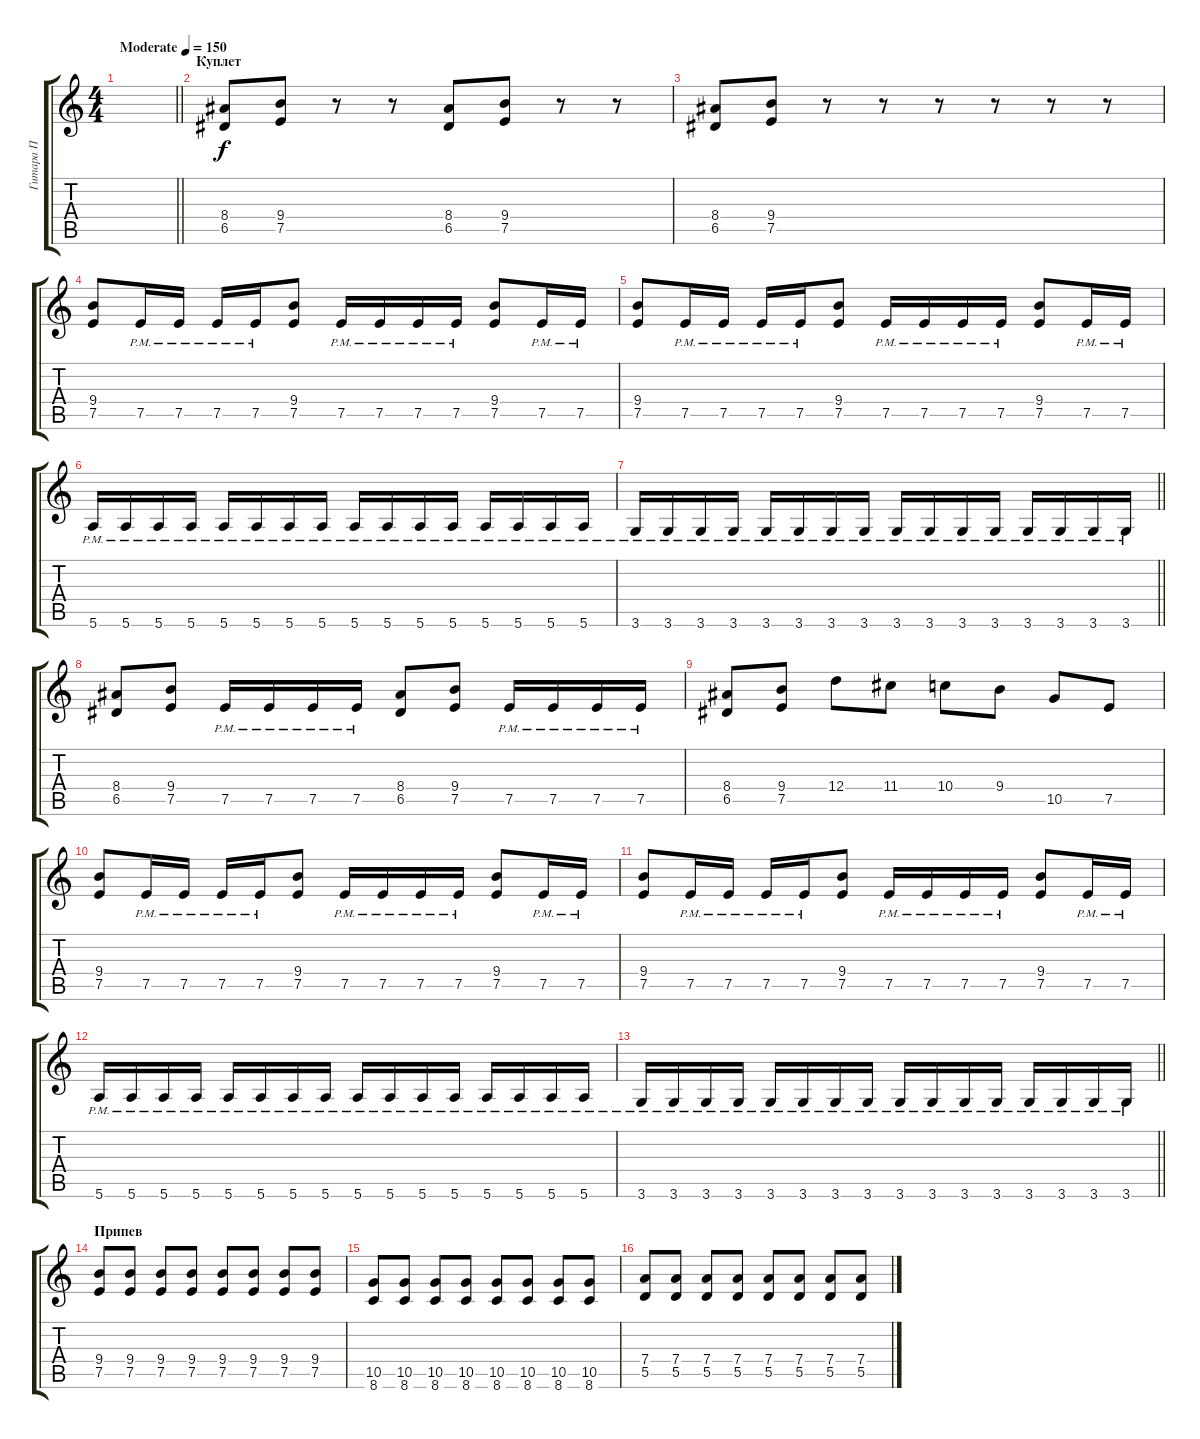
\track ("Гитара П" "Гитара П") {instrument distortionguitar}
\staff {score tabs}
\tuning (E4 B3 G3 D3 A2 E2) {hide}
\ts (4 4)
\tempo (150 "Moderate")
\clef g2
\barLineRight lightlight
\ks c
|
\section ("" "Куплет")
(8.4 6.5).8 (9.4 7.5).8 r.8 r.8 (8.4 6.5).8 (9.4 7.5).8 r.8 r.8 |
(8.4 6.5).8 (9.4 7.5).8 r.8 r.8 r.8 r.8 r.8 r.8 |
(9.4 7.5).8 7.5{pm}.16 7.5{pm}.16 7.5{pm}.16 7.5{pm}.16 (9.4 7.5).8 7.5{pm}.16 7.5{pm}.16 7.5{pm}.16 7.5{pm}.16 (9.4 7.5).8 7.5{pm}.16 7.5{pm}.16 |
(9.4 7.5).8 7.5{pm}.16 7.5{pm}.16 7.5{pm}.16 7.5{pm}.16 (9.4 7.5).8 7.5{pm}.16 7.5{pm}.16 7.5{pm}.16 7.5{pm}.16 (9.4 7.5).8 7.5{pm}.16 7.5{pm}.16 |
5.6{pm}.16 5.6{pm}.16 5.6{pm}.16 5.6{pm}.16 5.6{pm}.16 5.6{pm}.16 5.6{pm}.16 5.6{pm}.16 5.6{pm}.16 5.6{pm}.16 5.6{pm}.16 5.6{pm}.16 5.6{pm}.16 5.6{pm}.16 5.6{pm}.16 5.6{pm}.16 |
\barLineRight lightlight
3.6{pm}.16 3.6{pm}.16 3.6{pm}.16 3.6{pm}.16 3.6{pm}.16 3.6{pm}.16 3.6{pm}.16 3.6{pm}.16 3.6{pm}.16 3.6{pm}.16 3.6{pm}.16 3.6{pm}.16 3.6{pm}.16 3.6{pm}.16 3.6{pm}.16 3.6{pm}.16 |
\section ("" " ")
(8.4 6.5).8 (9.4 7.5).8 7.5{pm}.16 7.5{pm}.16 7.5{pm}.16 7.5{pm}.16 (8.4 6.5).8 (9.4 7.5).8 7.5{pm}.16 7.5{pm}.16 7.5{pm}.16 7.5{pm}.16 |
(8.4 6.5).8 (9.4 7.5).8 12.4.8 11.4.8 10.4.8 9.4.8 10.5.8 7.5.8 |
(9.4 7.5).8 7.5{pm}.16 7.5{pm}.16 7.5{pm}.16 7.5{pm}.16 (9.4 7.5).8 7.5{pm}.16 7.5{pm}.16 7.5{pm}.16 7.5{pm}.16 (9.4 7.5).8 7.5{pm}.16 7.5{pm}.16 |
(9.4 7.5).8 7.5{pm}.16 7.5{pm}.16 7.5{pm}.16 7.5{pm}.16 (9.4 7.5).8 7.5{pm}.16 7.5{pm}.16 7.5{pm}.16 7.5{pm}.16 (9.4 7.5).8 7.5{pm}.16 7.5{pm}.16 |
5.6{pm}.16 5.6{pm}.16 5.6{pm}.16 5.6{pm}.16 5.6{pm}.16 5.6{pm}.16 5.6{pm}.16 5.6{pm}.16 5.6{pm}.16 5.6{pm}.16 5.6{pm}.16 5.6{pm}.16 5.6{pm}.16 5.6{pm}.16 5.6{pm}.16 5.6{pm}.16 |
\barLineRight lightlight
3.6{pm}.16 3.6{pm}.16 3.6{pm}.16 3.6{pm}.16 3.6{pm}.16 3.6{pm}.16 3.6{pm}.16 3.6{pm}.16 3.6{pm}.16 3.6{pm}.16 3.6{pm}.16 3.6{pm}.16 3.6{pm}.16 3.6{pm}.16 3.6{pm}.16 3.6{pm}.16 |
\section ("" "Припев")
(9.4 7.5).8 (9.4 7.5).8 (9.4 7.5).8 (9.4 7.5).8 (9.4 7.5).8 (9.4 7.5).8 (9.4 7.5).8 (9.4 7.5).8 |
(10.5 8.6).8 (10.5 8.6).8 (10.5 8.6).8 (10.5 8.6).8 (10.5 8.6).8 (10.5 8.6).8 (10.5 8.6).8 (10.5 8.6).8 |
(7.4 5.5).8 (7.4 5.5).8 (7.4 5.5).8 (7.4 5.5).8 (7.4 5.5).8 (7.4 5.5).8 (7.4 5.5).8 (7.4 5.5).8
